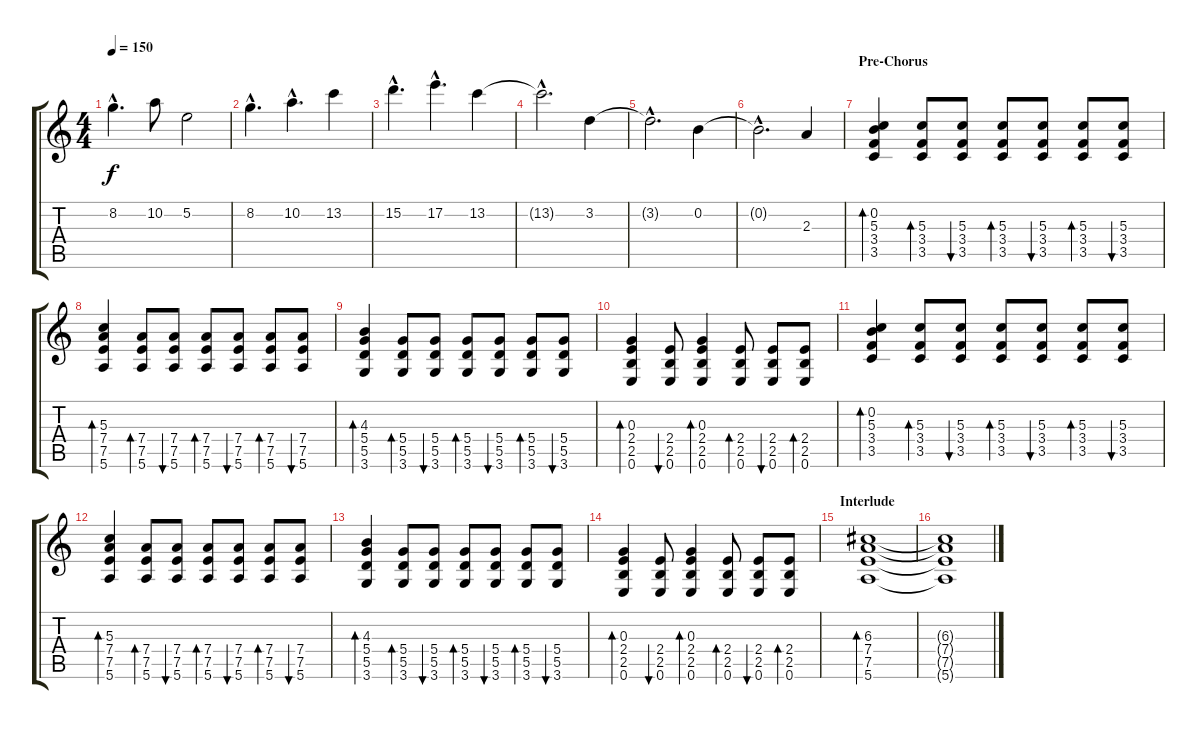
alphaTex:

\track "" {instrument distortionguitar}
\staff {score tabs}
\tuning (E4 B3 G3 D3 A2 E2) {hide}
\ts (4 4)
\tempo 150
\clef g2
\ks c
8.2{hac}.4{d dy f} 10.2.8 5.2.2 |
8.2{hac}.4{d} 10.2{hac}.4{d} 13.2.4 |
15.2{hac}.4{d} 17.2{hac}.4{d} 13.2.4 |
13.2{hac t}.2{d} 3.2.4 |
3.2{hac t}.2{d} 0.2.4 |
0.2{hac t}.2{d} 2.3.4 |
\section ("" "Pre-Chorus")
(0.2 5.3 3.4 3.5).4{bd 60 volume 11 instrument acousticguitarsteel} (5.3 3.4 3.5).8{bd 60} (5.3 3.4 3.5).8{bu 60} (5.3 3.4 3.5).8{bd 60} (5.3 3.4 3.5).8{bu 60} (5.3 3.4 3.5).8{bd 60} (5.3 3.4 3.5).8{bu 60} |
(5.3 7.4 7.5 5.6).4{bd 60} (7.4 7.5 5.6).8{bd 60} (7.4 7.5 5.6).8{bu 60} (7.4 7.5 5.6).8{bd 60} (7.4 7.5 5.6).8{bu 60} (7.4 7.5 5.6).8{bd 60} (7.4 7.5 5.6).8{bu 60} |
(4.3 5.4 5.5 3.6).4{bd 60} (5.4 5.5 3.6).8{bd 60} (5.4 5.5 3.6).8{bu 60} (5.4 5.5 3.6).8{bd 60} (5.4 5.5 3.6).8{bu 60} (5.4 5.5 3.6).8{bd 60} (5.4 5.5 3.6).8{bu 60} |
(0.3 2.4 2.5 0.6).4{bd 60} (2.4 2.5 0.6).8{bu 60} (0.3 2.4 2.5 0.6).4{bd 60} (2.4 2.5 0.6).8{bd 60} (2.4 2.5 0.6).8{bu 60} (2.4 2.5 0.6).8{bd 60} |
(0.2 5.3 3.4 3.5).4{bd 60 volume 11 instrument acousticguitarsteel} (5.3 3.4 3.5).8{bd 60} (5.3 3.4 3.5).8{bu 60} (5.3 3.4 3.5).8{bd 60} (5.3 3.4 3.5).8{bu 60} (5.3 3.4 3.5).8{bd 60} (5.3 3.4 3.5).8{bu 60} |
(5.3 7.4 7.5 5.6).4{bd 60} (7.4 7.5 5.6).8{bd 60} (7.4 7.5 5.6).8{bu 60} (7.4 7.5 5.6).8{bd 60} (7.4 7.5 5.6).8{bu 60} (7.4 7.5 5.6).8{bd 60} (7.4 7.5 5.6).8{bu 60} |
(4.3 5.4 5.5 3.6).4{bd 60} (5.4 5.5 3.6).8{bd 60} (5.4 5.5 3.6).8{bu 60} (5.4 5.5 3.6).8{bd 60} (5.4 5.5 3.6).8{bu 60} (5.4 5.5 3.6).8{bd 60} (5.4 5.5 3.6).8{bu 60} |
(0.3 2.4 2.5 0.6).4{bd 60} (2.4 2.5 0.6).8{bu 60} (0.3 2.4 2.5 0.6).4{bd 60} (2.4 2.5 0.6).8{bd 60} (2.4 2.5 0.6).8{bu 60} (2.4 2.5 0.6).8{bd 60} |
\section ("" "Interlude")
(6.3 7.4 7.5 5.6).1{bd 60 volume 16 instrument acousticguitarsteel} |
(6.3{t} 7.4{t} 7.5{t} 5.6{t}).1
